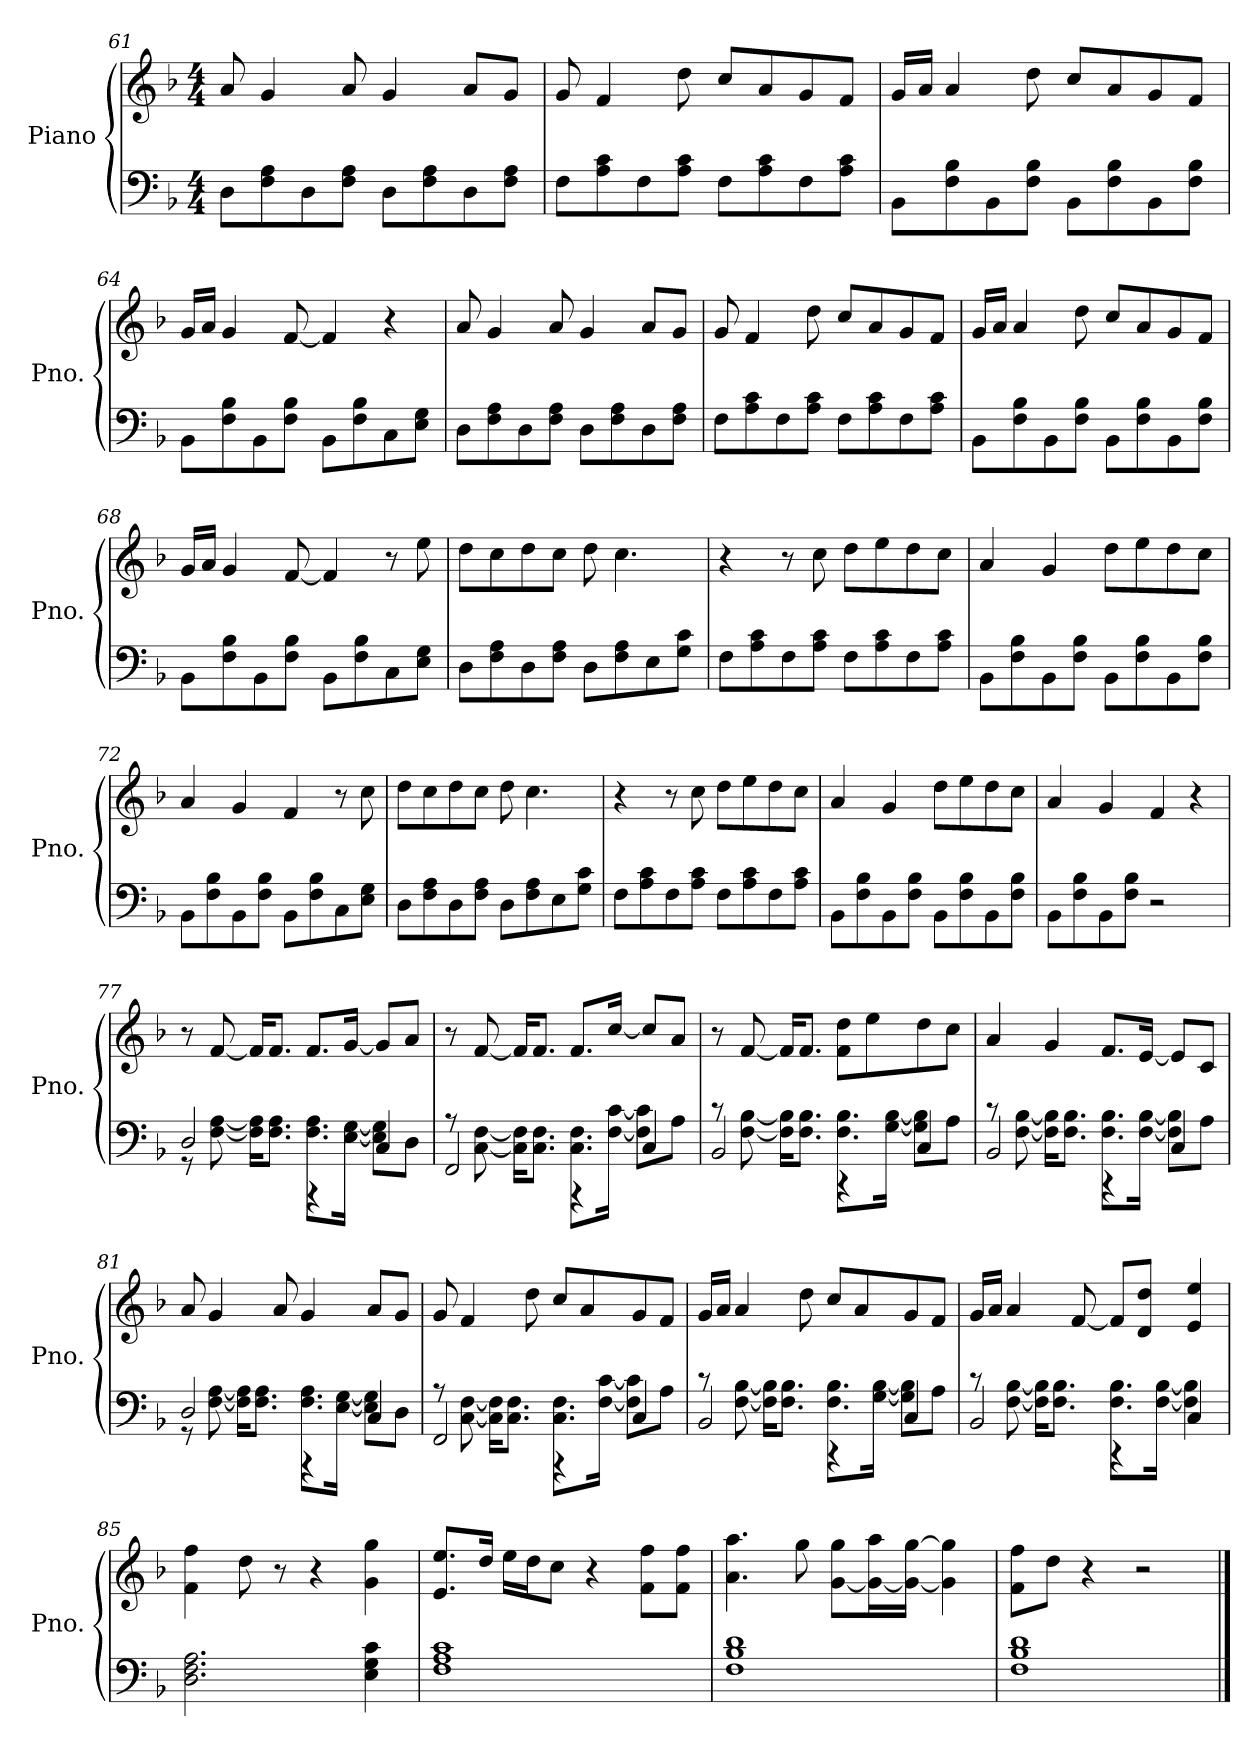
**kern	**kern
*part1	*part1
*staff2	*staff1
*I"Piano	*
*I'Pno.	*
!!LO:LB:g=z
*clefF4	*clefG2
*k[b-]	*k[b-]
*M4/4	*M4/4
=61	=61
8D\L	8a/
8F\ 8A\	4g/
8D\	.
8F\ 8A\J	8a/
8D\L	4g/
8F\ 8A\	.
8D\	8a/L
8F\ 8A\J	8g/J
=62	=62
8F\L	8g/
8A\ 8c\	4f/
8F\	.
8A\ 8c\J	8dd\
8F\L	8cc/L
8A\ 8c\	8a/
8F\	8g/
8A\ 8c\J	8f/J
=63	=63
8BB-\L	16g/LL
.	16a/JJ
8F\ 8B-\	4a/
8BB-\	.
8F\ 8B-\J	8dd\
8BB-\L	8cc/L
8F\ 8B-\	8a/
8BB-\	8g/
8F\ 8B-\J	8f/J
=64	=64
8BB-\L	16g/LL
.	16a/JJ
8F\ 8B-\	4g/
8BB-\	.
8F\ 8B-\J	[8f/
8BB-\L	4f/]
8F\ 8B-\	.
8C\	4r
8E\ 8G\J	.
!!LO:LB:g=z
=65	=65
8D\L	8a/
8F\ 8A\	4g/
8D\	.
8F\ 8A\J	8a/
8D\L	4g/
8F\ 8A\	.
8D\	8a/L
8F\ 8A\J	8g/J
=66	=66
8F\L	8g/
8A\ 8c\	4f/
8F\	.
8A\ 8c\J	8dd\
8F\L	8cc/L
8A\ 8c\	8a/
8F\	8g/
8A\ 8c\J	8f/J
=67	=67
8BB-\L	16g/LL
.	16a/JJ
8F\ 8B-\	4a/
8BB-\	.
8F\ 8B-\J	8dd\
8BB-\L	8cc/L
8F\ 8B-\	8a/
8BB-\	8g/
8F\ 8B-\J	8f/J
=68	=68
8BB-\L	16g/LL
.	16a/JJ
8F\ 8B-\	4g/
8BB-\	.
8F\ 8B-\J	[8f/
8BB-\L	4f/]
8F\ 8B-\	.
8C\	8r
8E\ 8G\J	8ee\
!!LO:LB:g=z
=69	=69
8D\L	8dd\L
8F\ 8A\	8cc\
8D\	8dd\
8F\ 8A\J	8cc\J
8D\L	8dd\
8F\ 8A\	4.cc\
8E\	.
8G\ 8c\J	.
=70	=70
8F\L	4r
8A\ 8c\	.
8F\	8r
8A\ 8c\J	8cc\
8F\L	8dd\L
8A\ 8c\	8ee\
8F\	8dd\
8A\ 8c\J	8cc\J
=71	=71
8BB-\L	4a/
8F\ 8B-\	.
8BB-\	4g/
8F\ 8B-\J	.
8BB-\L	8dd\L
8F\ 8B-\	8ee\
8BB-\	8dd\
8F\ 8B-\J	8cc\J
=72	=72
8BB-\L	4a/
8F\ 8B-\	.
8BB-\	4g/
8F\ 8B-\J	.
8BB-\L	4f/
8F\ 8B-\	.
8C\	8r
8E\ 8G\J	8cc\
=73	=73
8D\L	8dd\L
8F\ 8A\	8cc\
8D\	8dd\
8F\ 8A\J	8cc\J
8D\L	8dd\
8F\ 8A\	4.cc\
8E\	.
8G\ 8c\J	.
!!LO:LB:g=z
=74	=74
8F\L	4r
8A\ 8c\	.
8F\	8r
8A\ 8c\J	8cc\
8F\L	8dd\L
8A\ 8c\	8ee\
8F\	8dd\
8A\ 8c\J	8cc\J
=75	=75
8BB-\L	4a/
8F\ 8B-\	.
8BB-\	4g/
8F\ 8B-\J	.
8BB-\L	8dd\L
8F\ 8B-\	8ee\
8BB-\	8dd\
8F\ 8B-\J	8cc\J
=76	=76
8BB-\L	4a/
8F\ 8B-\	.
8BB-\	4g/
8F\ 8B-\J	.
2r	4f/
.	4r
=77	=77
*^	*
2D/	8r	8r
.	[8F\ [8A\	[8f/
.	16F\] 16A\]KL	16f/KL]
.	8.F\ 8.A\J	8.f/J
4rAAA	8.F\ 8.A\L	8.f/L
.	[16E\ [16G\Jk	[16g/Jk
4C/	8E\] 8G\]L	8g/L]
.	8D\J	8a/J
!!LO:PB:g=z
=78	=78	=78
2FF/	8rA	8r
.	[8C\ [8F\	[8f/
.	16C\] 16F\]KL	16f/KL]
.	8.C\ 8.F\J	8.f/J
4rAAA	8.C\ 8.F\L	8.f/L
.	[16F\ [16c\Jk	[16cc/Jk
4C/	8F\] 8c\]L	8cc/L]
.	8A\J	8a/J
=79	=79	=79
2BB-/	8rc	8r
.	[8F\ [8B-\	[8f/
.	16F\] 16B-\]KL	16f/KL]
.	8.F\ 8.B-\J	8.f/J
4rCC	8.F\ 8.B-\L	8f\ 8dd\L
.	.	8ee\
.	[16G\ [16B-\Jk	.
4C/	8G\] 8B-\]L	8dd\
.	8A\J	8cc\J
=80	=80	=80
2BB-/	8rc	4a/
.	[8F\ [8B-\	.
.	16F\] 16B-\]KL	4g/
.	8.F\ 8.B-\J	.
4rCC	8.F\ 8.B-\L	8.f/L
.	[16F\ [16B-\Jk	[16e/Jk
4C/	8F\] 8B-\]L	8e/L]
.	8A\J	8c/J
=81	=81	=81
2D/	8r	8a/
.	[8F\ [8A\	4g/
.	16F\] 16A\]KL	.
.	8.F\ 8.A\J	.
.	.	8a/
4rAAA	8.F\ 8.A\L	4g/
.	[16E\ [16G\Jk	.
4C/	8E\] 8G\]L	8a/L
.	8D\J	8g/J
!!LO:LB:g=z
=82	=82	=82
2FF/	8rA	8g/
.	[8C\ [8F\	4f/
.	16C\] 16F\]KL	.
.	8.C\ 8.F\J	.
.	.	8dd\
4rAAA	8.C\ 8.F\L	8cc/L
.	.	8a/
.	[16F\ [16c\Jk	.
4C/	8F\] 8c\]L	8g/
.	8A\J	8f/J
=83	=83	=83
2BB-/	8rc	16g/LL
.	.	16a/JJ
.	[8F\ [8B-\	4a/
.	16F\] 16B-\]KL	.
.	8.F\ 8.B-\J	.
.	.	8dd\
4rCC	8.F\ 8.B-\L	8cc/L
.	.	8a/
.	[16G\ [16B-\Jk	.
4C/	8G\] 8B-\]L	8g/
.	8A\J	8f/J
=84	=84	=84
2BB-/	8rc	16g/LL
.	.	16a/JJ
.	[8F\ [8B-\	4a/
.	16F\] 16B-\]KL	.
.	8.F\ 8.B-\J	.
.	.	[8f/
4rCC	8.F\ 8.B-\L	8f/L]
.	.	8d/ 8dd/J
.	[16F\ [16B-\Jk	.
4C/	4F\] 4B-\]	4e/ 4ee/
*v	*v	*
=85	=85
2.D\ 2.F\ 2.A\	4f\ 4ff\
.	8dd\
.	8r
.	4r
4E\ 4G\ 4c\	4g\ 4gg\
!!LO:LB:g=z
=86	=86
1F 1A 1c	8.e/ 8.ee/L
.	16dd/Jk
.	16ee\LL
.	16dd\J
.	8cc\J
.	4r
.	8f\ 8ff\L
.	8f\ 8ff\J
=87	=87
1F 1B- 1d	4.a\ 4.aa\
.	8gg\
.	[8g\ 8gg\L
.	16g\_ 16aa\L
.	16g\_ [16gg\JJ
.	4g\] 4gg\]
=88	=88
1F 1B- 1d	8f\ 8ff\L
.	8dd\J
.	4r
.	2r
==	==
*-	*-
